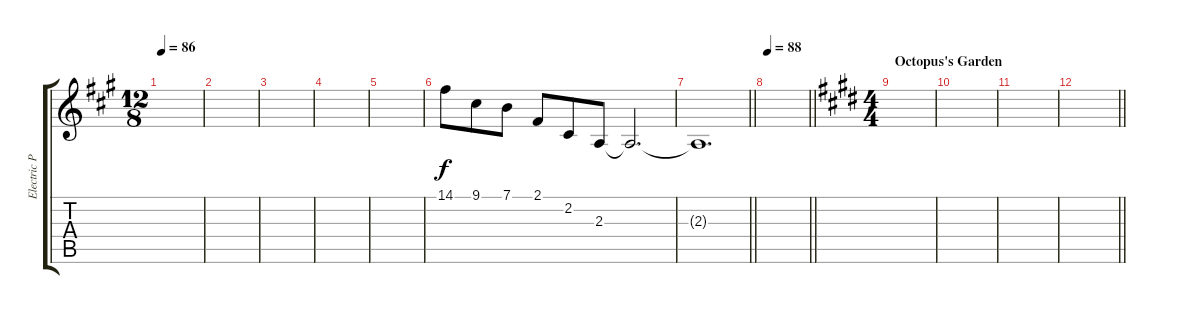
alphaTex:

\track ("Electric Piano" "Electric P") {instrument brightacousticpiano}
\staff {score tabs}
\tuning (E4 B3 G3 D3 A2 E2) {hide}
\ts (12 8)
\tempo 86
\clef g2
\ks a
|
|
|
|
|
14.1.8 9.1.8 7.1.8 2.1.8 2.2.8 2.3.8 2.3{t}.2{d} |
\barLineRight lightlight
2.3{t}.1{d} |
\tempo 88
\barLineRight lightlight
|
\ts (4 4)
\section ("" "Octopus's Garden")
\ks e
|
|
|
\barLineRight lightlight
